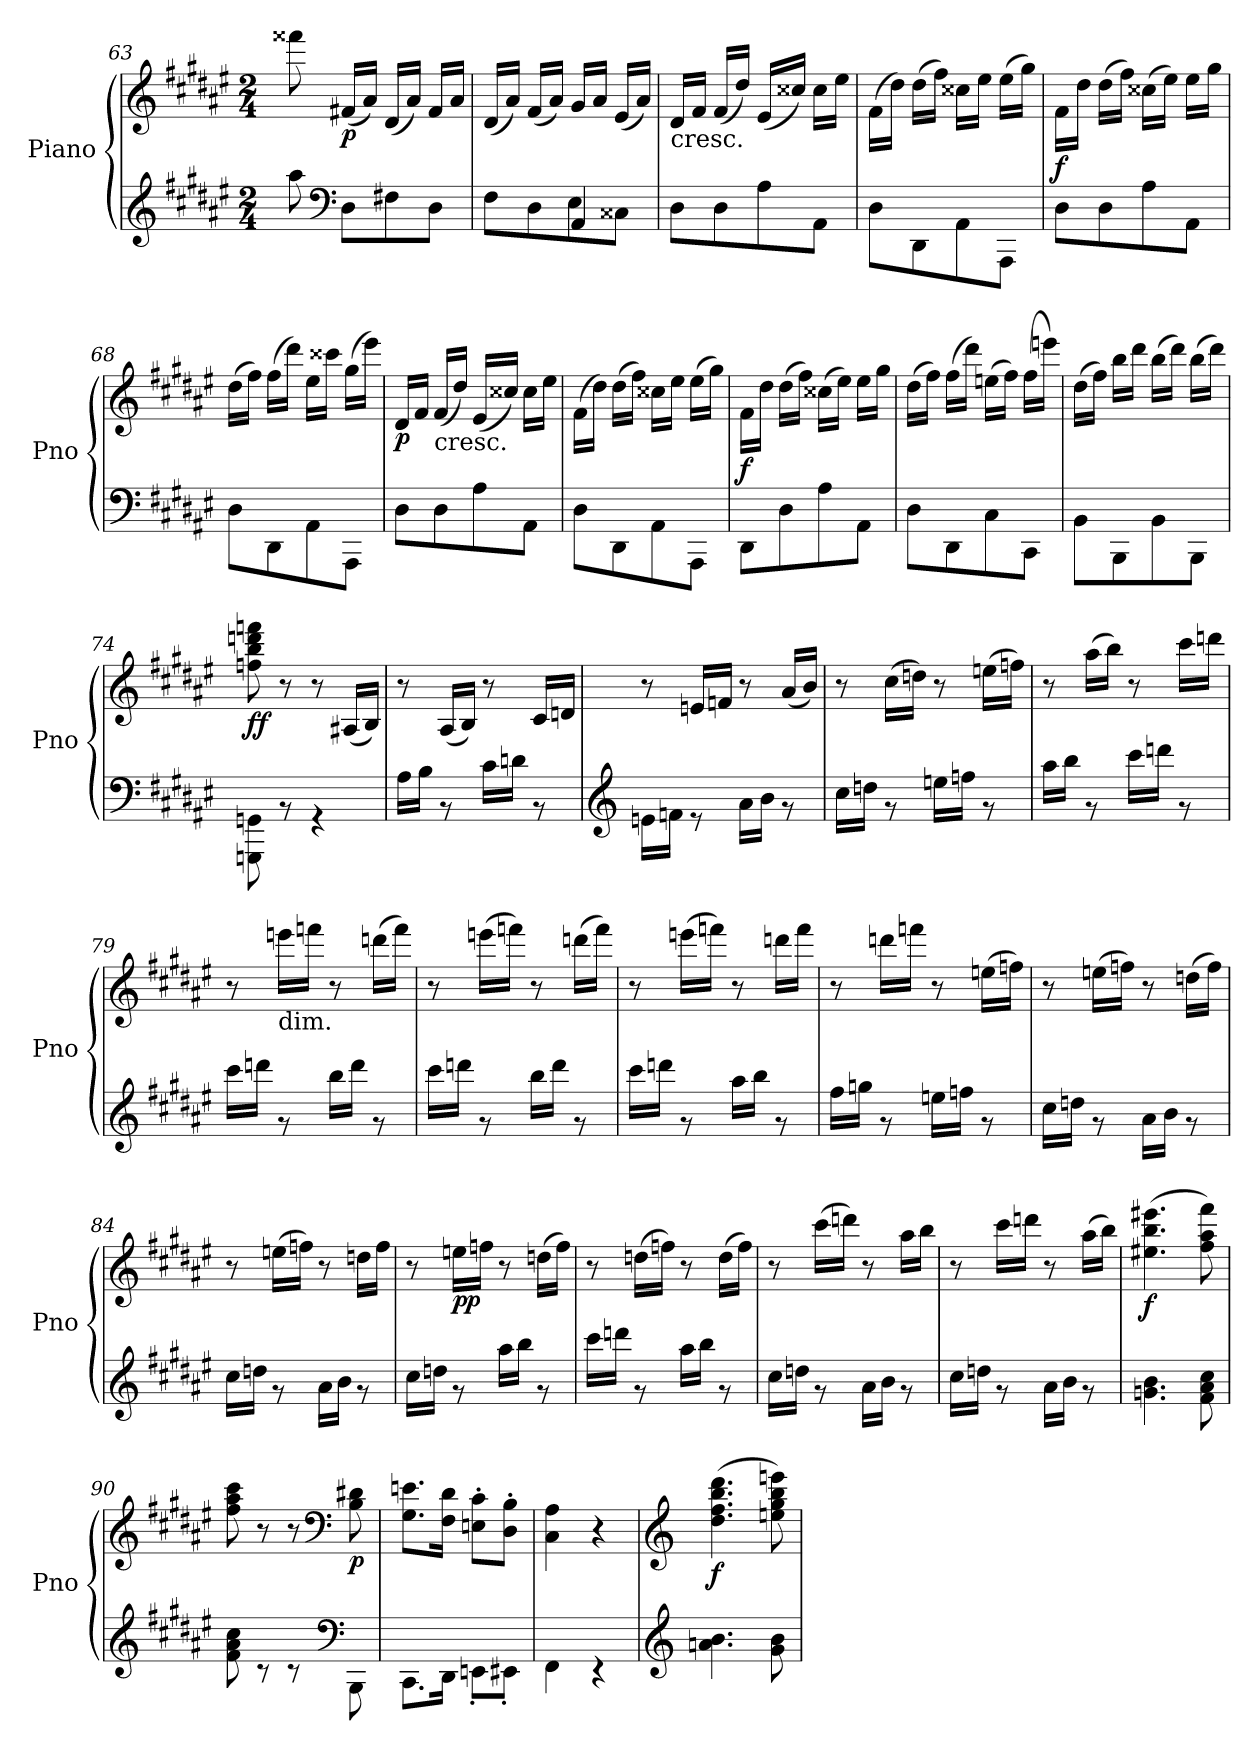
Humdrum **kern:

**kern	**kern	**dynam
*part1	*part1	*part1
*staff2	*staff1	*staff1/2
*I"Piano	*	*
*I'Pno	*	*
*clefG2	*clefG2	*
*k[f#c#g#d#a#e#]	*k[f#c#g#d#a#e#]	*
*F#:	*F#:	*
*M2/4	*M2/4	*
=63	=63	=63
*^	*	*
2ryy	8aa#\	8fff##X\	.
*clefF4	*	*	*
!	!	!	!LO:DY:b
.	8D#\L	(<16f#X/LL	p
.	.	16a#/JJ)	.
.	8F#X\	(<16d#/LL	.
.	.	16a#/JJ)	.
.	8D#\J	16f#/LL	.
.	.	16a#/JJ	.
=64	=64	=64	=64
4ryy	8F#\L	(<16d#/LL	.
.	.	16a#/JJ)	.
.	8D#\	(<16f#/LL	.
.	.	16a#/JJ)	.
4AA#/	8E#\	16g#/LL	.
.	.	16a#/JJ	.
.	8C##X\J	(<16e#/LL	.
.	.	16a#/JJ)	.
=65	=65	=65	=65
!	!	!LO:TX:b:t=cresc.	!
2ryy	8D#\L	16d#/LL	.
.	.	16f#/JJ	.
.	8D#\	(<16f#/LL	.
.	.	16dd#/JJ)	.
.	8A#\	(<16e#/LL	.
.	.	16cc##X/JJ)	.
.	8AA#\J	16cc##\LL	.
.	.	16ee#\JJ	.
!!LO:PB:g=z
=66	=66	=66	=66
2ryy	8D#\L	(>16f#\LL	.
.	.	16dd#\JJ)	.
.	8DD#\	(>16dd#\LL	.
.	.	16ff#\JJ)	.
.	8AA#\	16cc##X\LL	.
.	.	16ee#\JJ	.
.	8AAA#\J	(>16ee#\LL	.
.	.	16gg#\JJ)	.
=67	=67	=67	=67
!	!	!	!LO:DY:b
2ryy	8D#\L	16f#\LL	f
.	.	16dd#\JJ	.
.	8D#\	(>16dd#\LL	.
.	.	16ff#\JJ)	.
.	8A#\	(>16cc##X\LL	.
.	.	16ee#\JJ)	.
.	8AA#\J	16ee#\LL	.
.	.	16gg#\JJ	.
=68	=68	=68	=68
2ryy	8D#\L	(>16dd#\LL	.
.	.	16ff#\JJ)	.
.	8DD#\	(>16ff#\LL	.
.	.	16ddd#\JJ)	.
.	8AA#\	16ee#\LL	.
.	.	16ccc##X\JJ	.
.	8AAA#\J	(>16gg#\LL	.
.	.	16eee#\JJ)	.
=69	=69	=69	=69
!	!	!	!LO:DY:b
2ryy	8D#\L	16d#/LL	p
.	.	16f#/JJ	.
!	!	!LO:TX:b:t=cresc.	!
.	8D#\	(<16f#/LL	.
.	.	16dd#/JJ)	.
.	8A#\	(<16e#/LL	.
.	.	16cc##X/JJ)	.
.	8AA#\J	16cc##\LL	.
.	.	16ee#\JJ	.
=70	=70	=70	=70
2ryy	8D#\L	(>16f#\LL	.
.	.	16dd#\JJ)	.
.	8DD#\	(>16dd#\LL	.
.	.	16ff#\JJ)	.
.	8AA#\	16cc##X\LL	.
.	.	16ee#\JJ	.
.	8AAA#\J	(>16ee#\LL	.
.	.	16gg#\JJ)	.
!!LO:LB:g=z
=71	=71	=71	=71
!	!	!	!LO:DY:b
2ryy	8DD#\L	16f#\LL	f
.	.	16dd#\JJ	.
.	8D#\	(>16dd#\LL	.
.	.	16ff#\JJ)	.
.	8A#\	(>16cc##X\LL	.
.	.	16ee#\JJ)	.
.	8AA#\J	16ee#\LL	.
.	.	16gg#\JJ	.
=72	=72	=72	=72
2ryy	8D#\L	(>16dd#\LL	.
.	.	16ff#\JJ)	.
.	8DD#\	(>16ff#\LL	.
.	.	16ddd#\JJ)	.
.	8C#\	(>16een\LL	.
.	.	16ff#\JJ)	.
.	8CC#\J	(>16ff#\LL	.
.	.	16eeen\JJ)	.
=73	=73	=73	=73
2ryy	8BB\L	(>16dd#\LL	.
.	.	16ff#\JJ)	.
.	8BBB\	16bb\LL	.
.	.	16ddd#\JJ	.
.	8BB\	(>16bb\LL	.
.	.	16ddd#\JJ)	.
.	8BBB\J	(>16bb\LL	.
.	.	16ddd#\JJ)	.
=74	=74	=74	=74
!	!	!	!LO:DY:b
2ryy	8GGGn\ 8GGn\	8ffn\ 8bb\ 8dddn\ 8fffn\	ff
.	8r	8r	.
.	4r	8r	.
.	.	(<16A#X/LL	.
.	.	16B/JJ)	.
=75	=75	=75	=75
2ryy	16A#\LL	8r	.
.	16B\JJ	.	.
.	8r	(<16A#/LL	.
.	.	16B/JJ)	.
.	16c#\LL	8r	.
.	16dn\JJ	.	.
.	8r	16c#/LL	.
.	.	16dn/JJ	.
!!LO:LB:g=z
=76	=76	=76	=76
*clefG2	*	*	*
2ryy	16en\LL	8r	.
.	16fn\JJ	.	.
.	8r	16en/LL	.
.	.	16fn/JJ	.
.	16a#\LL	8r	.
.	16b\JJ	.	.
.	8r	(<16a#/LL	.
.	.	16b/JJ)	.
=77	=77	=77	=77
2ryy	16cc#\LL	8r	.
.	16ddn\JJ	.	.
.	8r	(>16cc#\LL	.
.	.	16ddn\JJ)	.
.	16een\LL	8r	.
.	16ffn\JJ	.	.
.	8r	(>16een\LL	.
.	.	16ffn\JJ)	.
=78	=78	=78	=78
2ryy	16aa#\LL	8r	.
.	16bb\JJ	.	.
.	8r	(>16aa#\LL	.
.	.	16bb\JJ)	.
.	16ccc#\LL	8r	.
.	16dddn\JJ	.	.
.	8r	16ccc#\LL	.
.	.	16dddn\JJ	.
=79	=79	=79	=79
2ryy	16ccc#\LL	8r	.
.	16dddn\JJ	.	.
!	!	!LO:TX:b:t=dim.	!
.	8r	16eeen\LL	.
.	.	16fffn\JJ	.
.	16bb\LL	8r	.
.	16ddd\JJ	.	.
.	8r	(>16dddn\LL	.
.	.	16fff\JJ)	.
!!LO:LB:g=z
=80	=80	=80	=80
2ryy	16ccc#\LL	8r	.
.	16dddn\JJ	.	.
.	8r	(>16eeen\LL	.
.	.	16fffn\JJ)	.
.	16bb\LL	8r	.
.	16ddd\JJ	.	.
.	8r	(>16dddn\LL	.
.	.	16fff\JJ)	.
=81	=81	=81	=81
2ryy	16ccc#\LL	8r	.
.	16dddn\JJ	.	.
.	8r	(>16eeen\LL	.
.	.	16fffn\JJ)	.
.	16aa#\LL	8r	.
.	16bb\JJ	.	.
.	8r	16dddn\LL	.
.	.	16fff\JJ	.
=82	=82	=82	=82
2ryy	16ff#\LL	8r	.
.	16ggn\JJ	.	.
.	8r	16dddn\LL	.
.	.	16fffn\JJ	.
.	16een\LL	8r	.
.	16ffn\JJ	.	.
.	8r	(>16een\LL	.
.	.	16ffn\JJ)	.
=83	=83	=83	=83
2ryy	16cc#\LL	8r	.
.	16ddn\JJ	.	.
.	8r	(>16een\LL	.
.	.	16ffn\JJ)	.
.	16a#\LL	8r	.
.	16b\JJ	.	.
.	8r	(>16ddn\LL	.
.	.	16ff\JJ)	.
!!LO:LB:g=z
=84	=84	=84	=84
2ryy	16cc#\LL	8r	.
.	16ddn\JJ	.	.
.	8r	(>16een\LL	.
.	.	16ffn\JJ)	.
.	16a#\LL	8r	.
.	16b\JJ	.	.
.	8r	16ddn\LL	.
.	.	16ff\JJ	.
=85	=85	=85	=85
2ryy	16cc#\LL	8r	.
.	16ddn\JJ	.	.
!	!	!	!LO:DY:b
.	8r	16een\LL	pp
.	.	16ffn\JJ	.
.	16aa#\LL	8r	.
.	16bb\JJ	.	.
.	8r	(>16ddn\LL	.
.	.	16ff\JJ)	.
=86	=86	=86	=86
2ryy	16ccc#\LL	8r	.
.	16dddn\JJ	.	.
.	8r	(>16ddn\LL	.
.	.	16ffn\JJ)	.
.	16aa#\LL	8r	.
.	16bb\JJ	.	.
.	8r	(>16dd\LL	.
.	.	16ff\JJ)	.
=87	=87	=87	=87
2ryy	16cc#\LL	8r	.
.	16ddn\JJ	.	.
.	8r	(>16ccc#\LL	.
.	.	16dddn\JJ)	.
.	16a#\LL	8r	.
.	16b\JJ	.	.
.	8r	16aa#\LL	.
.	.	16bb\JJ	.
!!LO:LB:g=z
=88	=88	=88	=88
2ryy	16cc#\LL	8r	.
.	16ddn\JJ	.	.
.	8r	16ccc#\LL	.
.	.	16dddn\JJ	.
.	16a#\LL	8r	.
.	16b\JJ	.	.
.	8r	(>16aa#\LL	.
.	.	16bb\JJ)	.
=89	=89	=89	=89
!	!	!	!LO:DY:b
2ryy	4.gn\ 4.b\	(>4.ee#X\ 4.bb\ 4.eee#X\	f
.	8f#\ 8a#\ 8cc#\	8ff#\ 8aa#\ 8fff#\)	.
=90	=90	=90	=90
2ryy	8f#\ 8a#\ 8cc#\	8ff#\ 8aa#\ 8ccc#\	.
.	8r	8r	.
.	8r	8r	.
*clefF4	*	*clefF4	*
!	!	!	!LO:DY:b
.	8BBB\	8B\ 8d#X\	p
=91	=91	=91	=91
2ryy	8.CC#\L	8.G#\ 8.en\L	.
.	16DD#\Jk	16F#\ 16d#\Jk	.
.	8EEn'\L	8En\' 8c#\'L	.
.	8EE#X'\J	8D#\' 8B\'J	.
=92	=92	=92	=92
2ryy	4FF#\	4C#\ 4A#\	.
.	4r	4r	.
=93	=93	=93	=93
*clefG2	*	*clefG2	*
!	!	!	!LO:DY:b
2ryy	4.an\ 4.b\	(>4.dd#\ 4.ff#\ 4.bb\ 4.ddd#\	f
.	8g#\ 8b\	8een\ 8gg#\ 8bb\ 8eeen\)	.
*v	*v	*	*
=	=	=
*-	*-	*-
